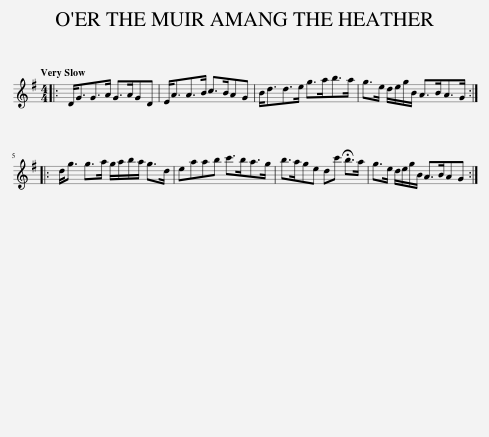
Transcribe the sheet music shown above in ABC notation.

X:1
L:1/8
Q:1/4=120
M:4/4
I:linebreak $
K:G
V:1 treble
V:1
|: D<GG>A G>AGD | E<AA>B c>BAG | B<dd>e g>ab>a | g>e d/e/g/B/ A>BA>G ::$ d<g g>a g/a/b/a/ g>d | %5
 eaab c'>ba>g | b>age dc' !fermata!b>a | g>e d/e/g/B/ A>BAG :| %8
